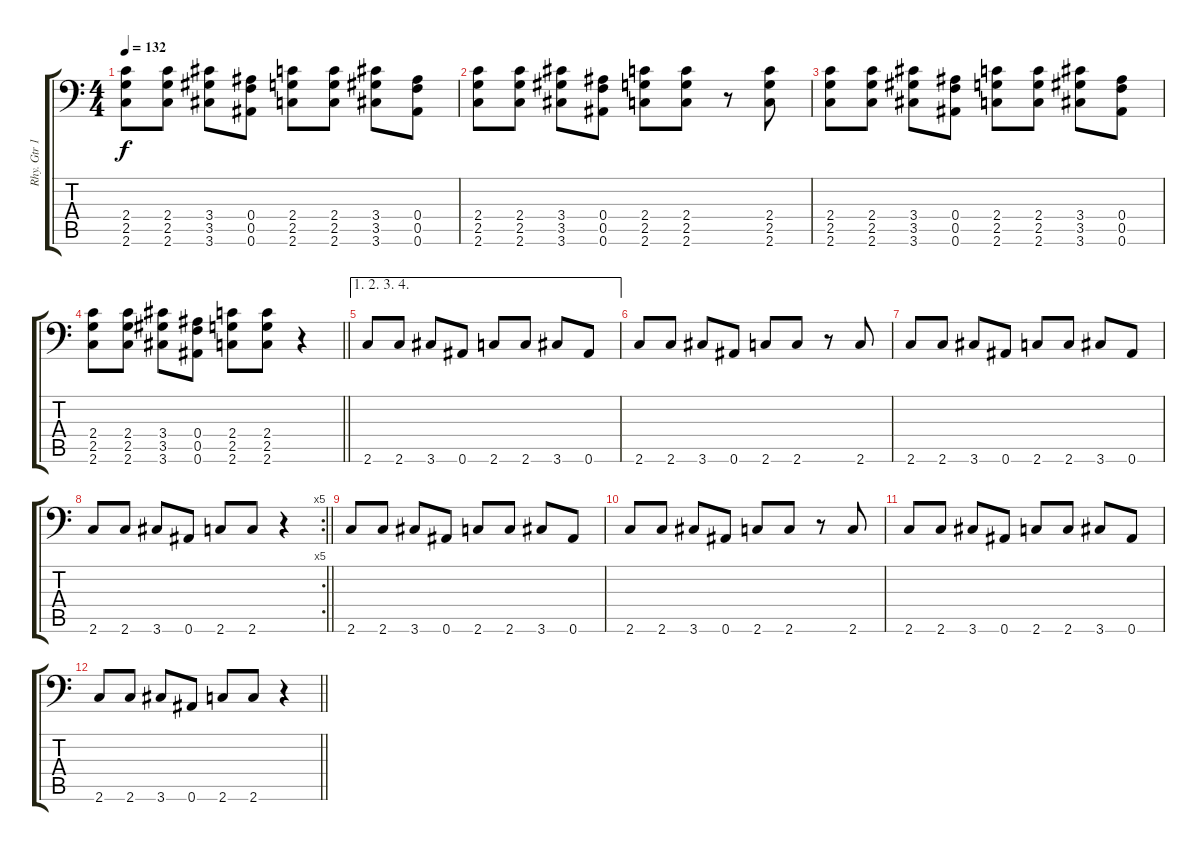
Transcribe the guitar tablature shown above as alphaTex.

\track ("Rhy. Gtr 1" "Rhy. Gtr 1") {instrument distortionguitar}
\staff {score tabs}
\tuning (C4 G3 Eb3 Bb2 F2 Bb1) {hide}
\ts (4 4)
\tempo 132
\clef f4
\ks c
(2.4 2.5 2.6).8{dy f} (2.4 2.5 2.6).8 (3.4 3.5 3.6).8 (0.4 0.5 0.6).8 (2.4 2.5 2.6).8 (2.4 2.5 2.6).8 (3.4 3.5 3.6).8 (0.4 0.5 0.6).8 |
(2.4 2.5 2.6).8 (2.4 2.5 2.6).8 (3.4 3.5 3.6).8 (0.4 0.5 0.6).8 (2.4 2.5 2.6).8 (2.4 2.5 2.6).8 r.8 (2.4 2.5 2.6).8 |
(2.4 2.5 2.6).8 (2.4 2.5 2.6).8 (3.4 3.5 3.6).8 (0.4 0.5 0.6).8 (2.4 2.5 2.6).8 (2.4 2.5 2.6).8 (3.4 3.5 3.6).8 (0.4 0.5 0.6).8 |
\barLineRight lightlight
(2.4 2.5 2.6).8 (2.4 2.5 2.6).8 (3.4 3.5 3.6).8 (0.4 0.5 0.6).8 (2.4 2.5 2.6).8 (2.4 2.5 2.6).8 r.4 |
\ae (1 2 3 4)
\section ("" "")
2.6.8 2.6.8 3.6.8 0.6.8 2.6.8 2.6.8 3.6.8 0.6.8 |
2.6.8 2.6.8 3.6.8 0.6.8 2.6.8 2.6.8 r.8 2.6.8 |
2.6.8 2.6.8 3.6.8 0.6.8 2.6.8 2.6.8 3.6.8 0.6.8 |
\rc 5
\barLineRight lightlight
2.6.8 2.6.8 3.6.8 0.6.8 2.6.8 2.6.8 r.4 |
\section ("" "")
2.6.8 2.6.8 3.6.8 0.6.8 2.6.8 2.6.8 3.6.8 0.6.8 |
2.6.8 2.6.8 3.6.8 0.6.8 2.6.8 2.6.8 r.8 2.6.8 |
2.6.8 2.6.8 3.6.8 0.6.8 2.6.8 2.6.8 3.6.8 0.6.8 |
\barLineRight lightlight
2.6.8 2.6.8 3.6.8 0.6.8 2.6.8 2.6.8 r.4
